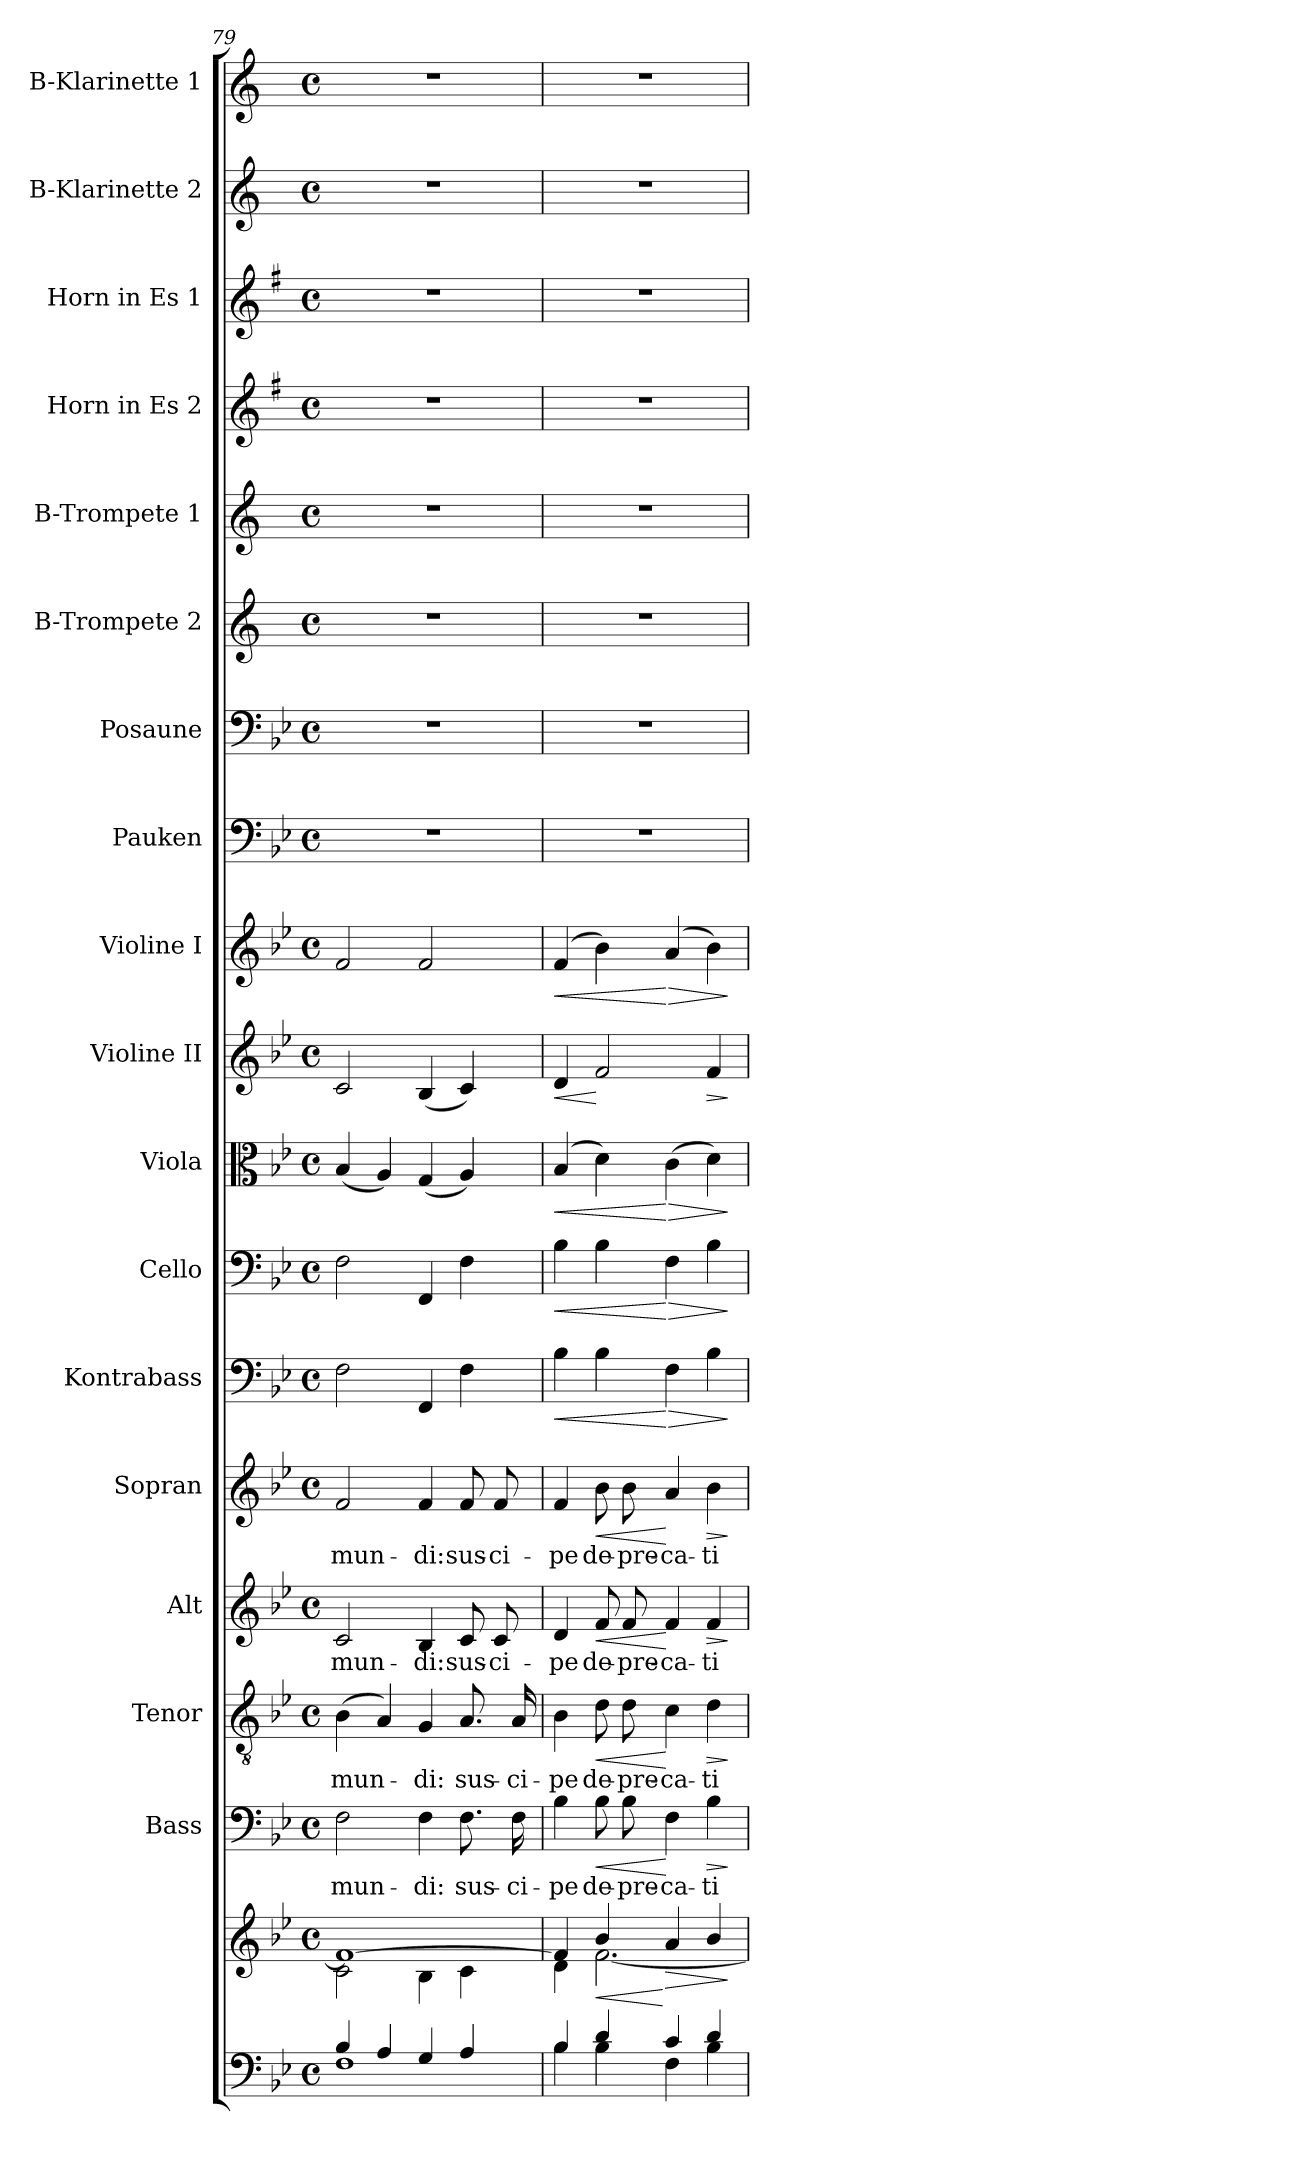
**kern	**kern	**dynam	**kern	**text	**dynam	**kern	**text	**dynam	**kern	**text	**dynam	**kern	**text	**dynam	**kern	**dynam	**kern	**dynam	**kern	**dynam	**kern	**dynam	**kern	**dynam	**kern	**kern	**kern	**kern	**kern	**kern	**kern	**kern
*part18	*part18	*part18	*part17	*part17	*part17	*part16	*part16	*part16	*part15	*part15	*part15	*part14	*part14	*part14	*part13	*part13	*part12	*part12	*part11	*part11	*part10	*part10	*part9	*part9	*part8	*part7	*part6	*part5	*part4	*part3	*part2	*part1
*staff19	*staff18	*staff18/19	*staff17	*staff17	*staff17	*staff16	*staff16	*staff16	*staff15	*staff15	*staff15	*staff14	*staff14	*staff14	*staff13	*staff13	*staff12	*staff12	*staff11	*staff11	*staff10	*staff10	*staff9	*staff9	*staff8	*staff7	*staff6	*staff5	*staff4	*staff3	*staff2	*staff1
*	*	*	*I"Bass	*	*	*I"Tenor	*	*	*I"Alt	*	*	*I"Sopran	*	*	*I"Kontrabass	*	*I"Cello	*	*I"Viola	*	*I"Violine II	*	*I"Violine I	*	*I"Pauken	*I"Posaune	*I"B-Trompete 2	*I"B-Trompete 1	*I"Horn in Es 2	*I"Horn in Es 1	*I"B-Klarinette 2	*I"B-Klarinette 1
*	*	*	*I'B.	*	*	*I'T.	*	*	*I'A.	*	*	*I'S.	*	*	*I'Kb.	*	*	*	*I'Vla.	*	*I'Vl. II	*	*I'Vl. I	*	*I'Pk.	*I'Pos.	*I'B Trp. 2	*I'B Trp. 1	*	*	*I'B Kl. 2	*I'B Kl. 1
*clefF4	*clefG2	*	*clefF4	*	*	*clefGv2	*	*	*clefG2	*	*	*clefG2	*	*	*clefF4	*	*clefF4	*	*clefC3	*	*clefG2	*	*clefG2	*	*clefF4	*clefF4	*clefG2	*clefG2	*clefG2	*clefG2	*clefG2	*clefG2
*	*	*	*	*	*	*	*	*	*	*	*	*	*	*	*ITrd7c12	*	*	*	*	*	*	*	*	*	*	*	*ITrd1c2	*ITrd1c2	*ITrd5c9	*ITrd5c9	*ITrd1c2	*ITrd1c2
*k[b-e-]	*k[b-e-]	*	*k[b-e-]	*	*	*k[b-e-]	*	*	*k[b-e-]	*	*	*k[b-e-]	*	*	*k[b-e-]	*	*k[b-e-]	*	*k[b-e-]	*	*k[b-e-]	*	*k[b-e-]	*	*k[b-e-]	*k[b-e-]	*k[b-e-]	*k[b-e-]	*k[b-e-]	*k[b-e-]	*k[b-e-]	*k[b-e-]
*B-:	*B-:	*	*B-:	*	*	*B-:	*	*	*B-:	*	*	*B-:	*	*	*B-:	*	*B-:	*	*B-:	*	*B-:	*	*B-:	*	*B-:	*B-:	*B-:	*B-:	*B-:	*B-:	*B-:	*B-:
*M4/4	*M4/4	*	*M4/4	*	*	*M4/4	*	*	*M4/4	*	*	*M4/4	*	*	*M4/4	*	*M4/4	*	*M4/4	*	*M4/4	*	*M4/4	*	*M4/4	*M4/4	*M4/4	*M4/4	*M4/4	*M4/4	*M4/4	*M4/4
*met(c)	*met(c)	*	*met(c)	*	*	*met(c)	*	*	*met(c)	*	*	*met(c)	*	*	*met(c)	*	*met(c)	*	*met(c)	*	*met(c)	*	*met(c)	*	*met(c)	*met(c)	*met(c)	*met(c)	*met(c)	*met(c)	*met(c)	*met(c)
=79	=79	=79	=79	=79	=79	=79	=79	=79	=79	=79	=79	=79	=79	=79	=79	=79	=79	=79	=79	=79	=79	=79	=79	=79	=79	=79	=79	=79	=79	=79	=79	=79
*^	*^	*	*	*	*	*	*	*	*	*	*	*	*	*	*	*	*	*	*	*	*	*	*	*	*	*	*	*	*	*	*	*
!	!	!	!	!	!	!LO:LY:b	!	!	!LO:LY:b	!	!	!LO:LY:b	!	!	!LO:LY:b	!	!	!	!	!	!	!	!	!	!	!	!	!	!	!	!	!	!	!
4B-/	1F	1f_	2c\	.	2F\	mun-	.	(>4B-\	mun-	.	2c/	mun-	.	2f/	mun-	.	2FF\	.	2F\	.	(<4B-/	.	2c/	.	2f/	.	1r	1r	1r	1r	1r	1r	1r	1r
4A/	.	.	.	.	.	.	.	4A/)	.	.	.	.	.	.	.	.	.	.	.	.	4A/)	.	.	.	.	.	.	.	.	.	.	.	.	.
!	!	!	!	!	!	!LO:LY:b	!	!	!LO:LY:b	!	!	!LO:LY:b	!	!	!LO:LY:b	!	!	!	!	!	!	!	!	!	!	!	!	!	!	!	!	!	!	!
4G/	.	.	4B-\	.	4F\	-di:	.	4G/	-di:	.	4B-/	-di:	.	4f/	-di:	.	4FFF/	.	4FF/	.	(<4G/	.	(<4B-/	.	2f/	.	.	.	.	.	.	.	.	.
!	!	!	!	!	!	!LO:LY:b	!	!	!LO:LY:b	!	!	!LO:LY:b	!	!	!LO:LY:b	!	!	!	!	!	!	!	!	!	!	!	!	!	!	!	!	!	!	!
4A/	.	.	4c\	.	8.F\	sus-	.	8.A/	sus-	.	8c/	sus-	.	8f/	sus-	.	4FF\	.	4F\	.	4A/)	.	4c/)	.	.	.	.	.	.	.	.	.	.	.
!	!	!	!	!	!	!	!	!	!	!	!	!LO:LY:b	!	!	!LO:LY:b	!	!	!	!	!	!	!	!	!	!	!	!	!	!	!	!	!	!	!
.	.	.	.	.	.	.	.	.	.	.	8c/	-ci-	.	8f/	-ci-	.	.	.	.	.	.	.	.	.	.	.	.	.	.	.	.	.	.	.
!	!	!	!	!	!	!LO:LY:b	!	!	!LO:LY:b	!	!	!	!	!	!	!	!	!	!	!	!	!	!	!	!	!	!	!	!	!	!	!	!	!
.	.	.	.	.	16F\	-ci-	.	16A/	-ci-	.	.	.	.	.	.	.	.	.	.	.	.	.	.	.	.	.	.	.	.	.	.	.	.	.
=80	=80	=80	=80	=80	=80	=80	=80	=80	=80	=80	=80	=80	=80	=80	=80	=80	=80	=80	=80	=80	=80	=80	=80	=80	=80	=80	=80	=80	=80	=80	=80	=80	=80	=80
!	!	!	!	!	!	!LO:LY:b	!	!	!LO:LY:b	!	!	!LO:LY:b	!	!	!LO:LY:b	!	!	!LO:HP:b	!	!LO:HP:b	!	!LO:HP:b	!	!LO:HP:b	!	!LO:HP:b	!	!	!	!	!	!	!	!
4B-/	4B-\	4f/]	4d\	.	4B-\	-pe	.	4B-\	-pe	.	4d/	-pe	.	4f/	-pe	.	4BB-\	<	4B-\	<	(4B-/	<	4d/	<	(4f/	<	1r	1r	1r	1r	1r	1r	1r	1r
!	!	!	!	!LO:HP:b	!	!LO:LY:b	!LO:HP:b	!	!LO:LY:b	!LO:HP:b	!	!LO:LY:b	!LO:HP:b	!	!LO:LY:b	!LO:HP:b	!	!	!	!	!	!	!	!	!	!	!	!	!	!	!	!	!	!
4d/	4B-\	4b-/	[<2.f\	<	8B-\	de-	<	8d\	de-	<	8f/	de-	<	8b-\	de-	<	4BB-\	.	4B-\	.	4d\)	.	2f/	[	4b-\)	.	.	.	.	.	.	.	.	.
!	!	!	!	!	!	!LO:LY:b	!	!	!LO:LY:b	!	!	!LO:LY:b	!	!	!LO:LY:b	!	!	!	!	!	!	!	!	!	!	!	!	!	!	!	!	!	!	!
.	.	.	.	.	8B-\	-pre-	.	8d\	-pre-	.	8f/	-pre-	.	8b-\	-pre-	.	.	.	.	.	.	.	.	.	.	.	.	.	.	.	.	.	.	.
!	!	!	!	!LO:HP:n=1:b	!	!LO:LY:b	!	!	!LO:LY:b	!	!	!LO:LY:b	!	!	!LO:LY:b	!	!	!LO:HP:n=1:b	!	!LO:HP:n=1:b	!	!LO:HP:n=1:b	!	!	!	!LO:HP:n=1:b	!	!	!	!	!	!	!	!
4c/	4F\	4a/	.	[ >	4F\	-ca-	[	4c\	-ca-	[	4f/	-ca-	[	4a/	-ca-	[	4FF\	[ >	4F\	[ >	(>4c\	[ >	.	.	(4a/	[ >	.	.	.	.	.	.	.	.
!	!	!	!	!	!	!LO:LY:b	!LO:HP:b	!	!LO:LY:b	!LO:HP:b	!	!LO:LY:b	!LO:HP:b	!	!LO:LY:b	!LO:HP:b	!	!	!	!	!	!	!	!LO:HP:b	!	!	!	!	!	!	!	!	!	!
4d/	4B-\	4b-/	.	.	4B-\	-ti-	>	4d\	-ti-	>	4f/	-ti-	>	4b-\	-ti-	>	4BB-\	.	4B-\	.	4d\)	.	4f/	>	4b-\)	.	.	.	.	.	.	.	.	.
*v	*v	*	*	*	*	*	*	*	*	*	*	*	*	*	*	*	*	*	*	*	*	*	*	*	*	*	*	*	*	*	*	*	*	*
*	*v	*v	*	*	*	*	*	*	*	*	*	*	*	*	*	*	*	*	*	*	*	*	*	*	*	*	*	*	*	*	*	*	*
.	.	]	.	.	]	.	.	]	.	.	]	.	.	]	.	]	.	]	.	]	.	]	.	]	.	.	.	.	.	.	.	.
=	=	=	=	=	=	=	=	=	=	=	=	=	=	=	=	=	=	=	=	=	=	=	=	=	=	=	=	=	=	=	=	=
*-	*-	*-	*-	*-	*-	*-	*-	*-	*-	*-	*-	*-	*-	*-	*-	*-	*-	*-	*-	*-	*-	*-	*-	*-	*-	*-	*-	*-	*-	*-	*-	*-
